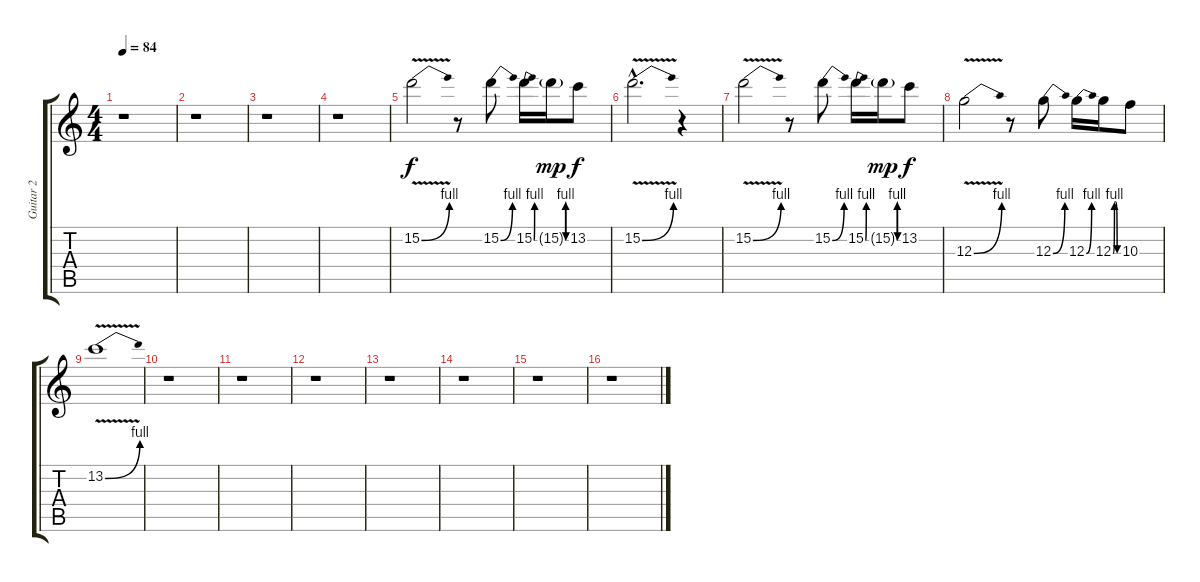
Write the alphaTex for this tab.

\track ("Guitar 2" "Guitar 2") {instrument distortionguitar}
\staff {score tabs}
\tuning (E4 B3 G3 D3 A2 E2) {hide}
\ts (4 4)
\tempo 84
\clef g2
\ks c
r.1{dy f} |
r.1 |
r.1 |
r.1 |
15.2{be (bend 0 0 60 4) v}.2 r.8 15.2{be (bend 0 0 60 4)}.8 15.2{be (bend 0 0 60 4)}.16 15.2{be (custom 0 0 15 4 30 4 45 0 60 0) g}.16{dy mp} 13.2.8{dy f} |
15.2{be (bend 0 0 60 4) v hac}.2{d} r.4 |
15.2{be (bend 0 0 60 4) v}.2 r.8 15.2{be (bend 0 0 60 4)}.8 15.2{be (bend 0 0 60 4)}.16 15.2{be (custom 0 0 15 4 30 4 45 0 60 0) g}.16{dy mp} 13.2.8{dy f} |
12.3{be (bend 0 0 60 4) v}.2 r.8 12.3{be (bend 0 0 60 4)}.8 12.3{be (bend 0 0 60 4)}.16 12.3{be (custom 0 0 15 4 30 4 45 0 60 0)}.16 10.3.8 |
13.2{be (bend 0 0 60 4) v}.1 |
r.1 |
r.1 |
r.1 |
r.1 |
r.1 |
r.1 |
r.1
